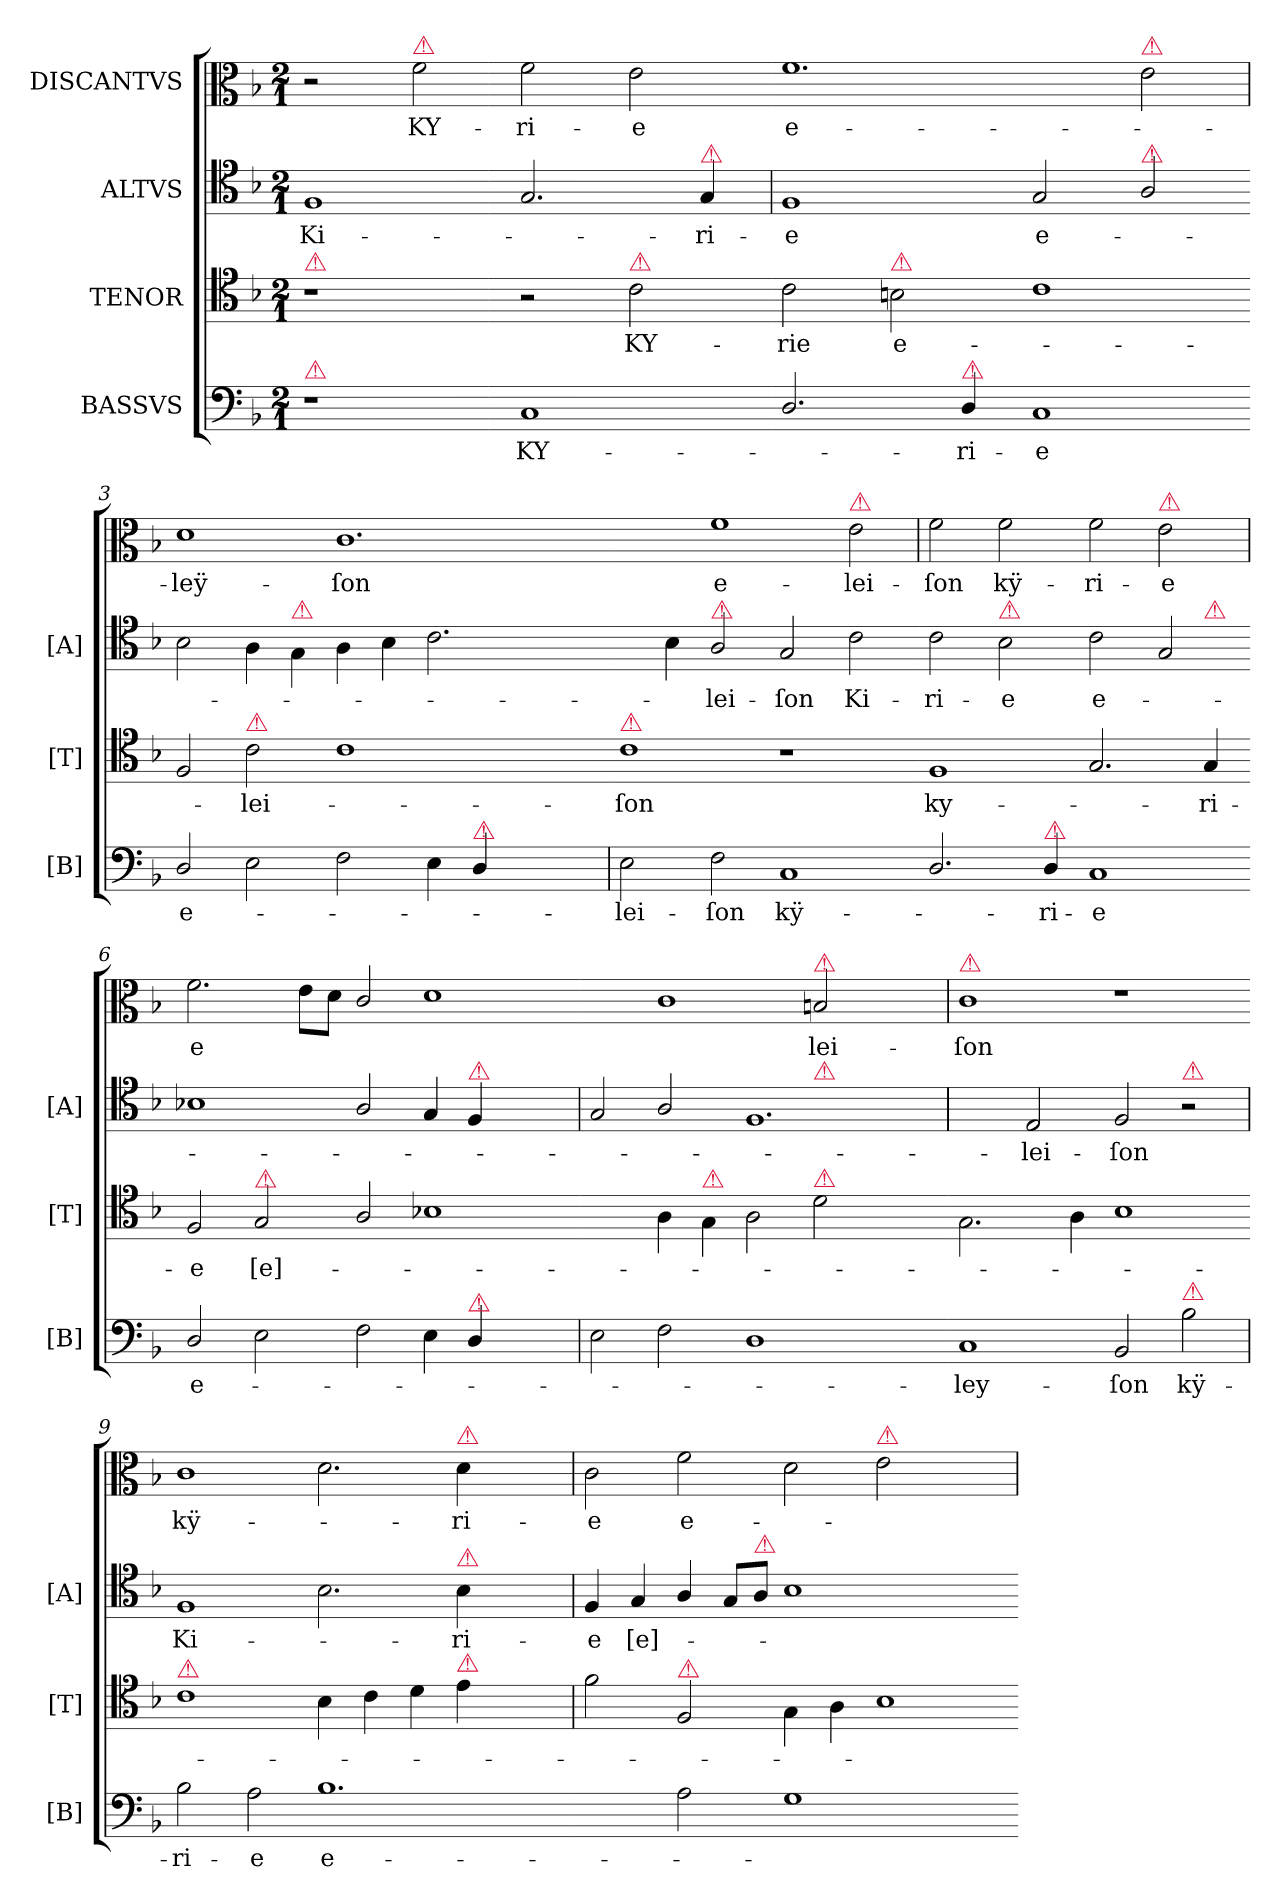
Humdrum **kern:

**kern	**text	**kern	**text	**kern	**text	**kern	**text
*part4	*part4	*part3	*part3	*part2	*part2	*part1	*part1
*staff4	*staff4	*staff3	*staff3	*staff2	*staff2	*staff1	*staff1
*I"BASSVS	*	*I"TENOR	*	*I"ALTVS	*	*I"DISCANTVS	*
*I'[B]	*	*I'[T]	*	*I'[A]	*	*	*
*clefF4	*	*clefC4	*	*clefC4	*	*clefC3	*
*k[b-]	*	*k[b-]	*	*k[b-]	*	*k[b-]	*
*M2/1	*	*M2/1	*	*M2/1	*	*M2/1	*
=1	=1	=1	=1	=1	=1	=1	=1
!	!	!LO:TX:a:color=crimson:t=⚠	!	!	!	!	!
!LO:TX:a:color=crimson:t=⚠	!	!	!	!	!	!	!
1r	.	1r	.	1F	Ki-	2r	.
!	!	!	!	!	!	!LO:TX:a:color=crimson:t=⚠	!
.	.	.	.	.	.	2f\	KY-
1C	KY-	2r	.	2.G/	.	2f\	-ri-
!	!	!LO:TX:a:color=crimson:t=⚠	!	!	!	!	!
.	.	2c\	KY-	.	.	2e\	-e
!	!	!	!	!LO:TX:a:color=crimson:t=⚠	!	!	!
.	.	.	.	4G/	-ri-	.	.
=2-	=2-	=2-	=2-	=2	=2-	=2-	=2-
2.D/	.	2c\	-rie	1F	-e	1.f	e-
!	!	!LO:TX:a:color=crimson:t=⚠	!	!	!	!	!
.	.	2Bn\	e-	.	.	.	.
!LO:TX:a:color=crimson:t=⚠	!	!	!	!	!	!	!
4D/	-ri-	.	.	.	.	.	.
1C	-e	1c	.	2G/	e-	.	.
!	!	!	!	!	!	!LO:TX:a:color=crimson:t=⚠	!
!	!	!	!	!LO:TX:a:color=crimson:t=⚠	!	!	!
.	.	.	.	2A/	.	2e\	.
=3-	=3	=3-	=3	=3-	=3	=3	=3
2D/	e-	2F/	.	2B-\	.	1d	-leӱ-
!	!	!LO:TX:a:color=crimson:t=⚠	!	!	!	!	!
2E\	.	2c\	-lei-	4A\	.	.	.
!	!	!	!	!LO:TX:a:color=crimson:t=⚠	!	!	!
.	.	.	.	4G\	.	.	.
2F\	.	1c	.	4A\	.	1.c	-ſon
.	.	.	.	4B-\	.	.	.
4E\	.	.	.	2.c\	.	.	.
!LO:TX:a:color=crimson:t=⚠	!	!	!	!	!	!	!
4D/	.	.	.	.	.	.	.
2ryy	.	2ryy	.	.	.	.	.
.	.	.	.	4ryy	.	.	.
=4	=4-	=4-	=4-	=4-	=4-	=4-	=4-
!	!	!LO:TX:a:color=crimson:t=⚠	!	!	!	!	!
2E\	-lei-	1c	-ſon	4ryy	.	2ryy	.
.	.	.	.	4B-\	.	.	.
!	!	!	!	!LO:TX:a:color=crimson:t=⚠	!	!	!
2F\	-ſon	.	.	2A/	-lei-	1f	e-
1C	kӱ-	1r	.	2G/	-ſon	.	.
!	!	!	!	!	!	!LO:TX:a:color=crimson:t=⚠	!
.	.	.	.	2c\	Ki-	2e\	-lei-
=5-	=5	=5-	=5	=5-	=5	=5	=5
*	*	*	*	*^	*	*	*
2.D/	.	1F	ky-	2c\	1..ryy	-ri-	2f\	-ſon
!	!	!	!	!LO:TX:a:color=crimson:t=⚠	!	!	!	!
.	.	.	.	2B-\	.	-e	2f\	kӱ-
!LO:TX:a:color=crimson:t=⚠	!	!	!	!	!	!	!	!
4D/	-ri-	.	.	.	.	.	.	.
1C	-e	2.G/	.	2c\	.	e-	2f\	-ri-
!	!	!	!	!	!	!	!LO:TX:a:color=crimson:t=⚠	!
.	.	.	.	2G/	.	.	2e\	-e
!	!	!	!	!	!LO:TX:a:color=crimson:t=⚠	!	!	!
.	.	4G/	-ri-	.	4ryy	.	.	.
*	*	*	*	*v	*v	*	*	*
=6-	=6	=6-	=6	=6-	=6	=6	=6
2D/	e-	2F/	-e	1B-X	.	2.f\	e
!	!	!LO:TX:a:color=crimson:t=⚠	!	!	!	!	!
2E\	.	2G/	[e]-	.	.	.	.
.	.	.	.	.	.	8e\L	.
.	.	.	.	.	.	8d\J	.
2F\	.	2A/	.	2A/	.	2c/	.
4E\	.	1B-X\	.	4G/	.	1d\	.
!	!	!	!	!LO:TX:a:color=crimson:t=⚠	!	!	!
!LO:TX:a:color=crimson:t=⚠	!	!	!	!	!	!	!
4D/	.	.	.	4F/	.	.	.
2ryy	.	.	.	2ryy	.	.	.
=7	=7-	=7-	=7-	=7	=7-	=7-	=7-
*	*	*	*	*^	*	*	*
2E\	.	2ryy	.	2G/	1.ryy	.	2ryy	.
2F\	.	4A\	.	2A/	.	.	1c	.
!	!	!LO:TX:a:color=crimson:t=⚠	!	!	!	!	!	!
.	.	4G\	.	.	.	.	.	.
1D	.	2A\	.	1.F	.	.	.	.
!	!	!	!	!	!	!	!LO:TX:a:color=crimson:t=⚠	!
!	!	!	!	!	!LO:TX:a:color=crimson:t=⚠	!	!	!
!	!	!LO:TX:a:color=crimson:t=⚠	!	!	!	!	!	!
.	.	2d\	.	.	1ryy	.	2Bn/	lei-
2ryy	.	2ryy	.	.	.	.	2ryy	.
=8-	=8	=8-	=8	=8	=8	=8	=8	=8
!	!	!	!	!	!	!	!LO:TX:a:color=crimson:t=⚠	!
*	*	*	*	*v	*v	*	*	*
1C	-ley-	2.G\	.	2ryy	.	1c	-ſon
.	.	.	.	2E/	-lei-	.	.
.	.	4A\	.	.	.	.	.
2BB-/	-ſon	1B-	.	2F/	-ſon	1r	.
!	!	!	!	!LO:TX:a:color=crimson:t=⚠	!	!	!
!LO:TX:a:color=crimson:t=⚠	!	!	!	!	!	!	!
2B-\	kӱ-	.	.	2r	.	.	.
=9	=9-	=9-	=9-	=9	=9-	=9-	=9-
!	!	!LO:TX:a:color=crimson:t=⚠	!	!	!	!	!
2B-\	-ri-	1c	.	1F	Ki-	1c	kӱ-
2A\	-e	.	.	.	.	.	.
1.B-	e-	4B-\	.	2.B-\	.	2.d\	.
.	.	4c\	.	.	.	.	.
.	.	4d\	.	.	.	.	.
!	!	!	!	!	!	!LO:TX:a:color=crimson:t=⚠	!
!	!	!	!	!LO:TX:a:color=crimson:t=⚠	!	!	!
!	!	!LO:TX:a:color=crimson:t=⚠	!	!	!	!	!
.	.	4e\	.	4B-\	-ri-	4d\	-ri-
.	.	2ryy	.	2ryy	.	2ryy	.
=10-	=10	=10	=10	=10	=10	=10	=10
2ryy	.	2f\	.	4F/	-e	2c\	-e
.	.	.	.	4G/	[e]-	.	.
!	!	!LO:TX:a:color=crimson:t=⚠	!	!	!	!	!
2A\	.	2F/	.	4A/	.	2f\	e-
.	.	.	.	8G/L	.	.	.
!	!	!	!	!LO:TX:a:color=crimson:t=⚠	!	!	!
.	.	.	.	8A/J	.	.	.
1G	.	4G\	.	1B-	.	2d\	.
.	.	4A\	.	.	.	.	.
!	!	!	!	!	!	!LO:TX:a:color=crimson:t=⚠	!
.	.	1B-\	.	.	.	2e\	.
2ryy	.	.	.	2ryy	.	2ryy	.
=-	=	=-	=	=-	=	=	=
*-	*-	*-	*-	*-	*-	*-	*-
